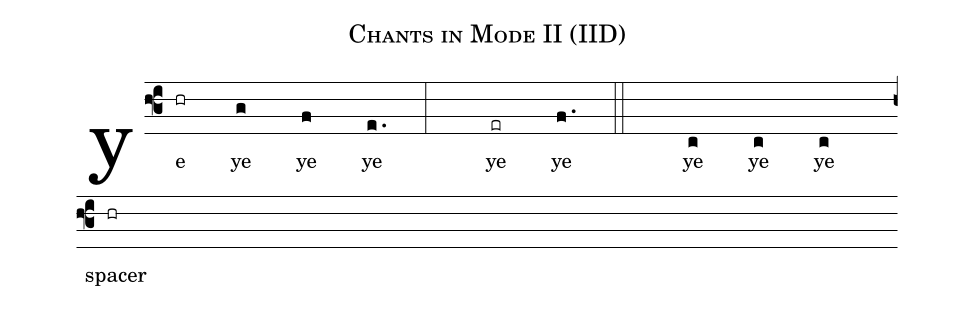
name: Chants in Mode II (IID);
%%
(f3)
ye(hr) ye(g) ye(f) ye(e. :) ye(er) ye(f. ::) ye(c) ye(c) ye(c) (z)
spacer(hr)
